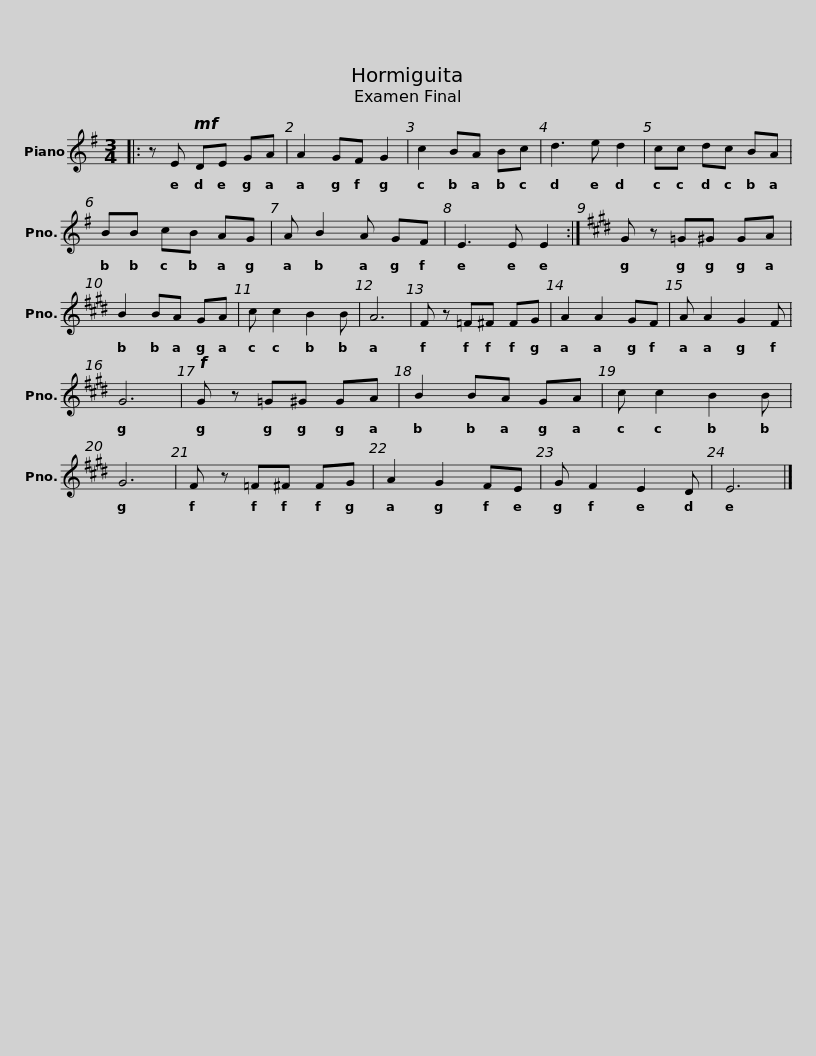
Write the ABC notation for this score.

X:1
L:1/8
M:3/4
I:linebreak $
K:G
V:1 treble
V:1
|: z E!mf! DE GA | A2 GF G2 | c2 BA Bc | d3 e d2 | cc dc BA | %5
 BB cB AG | A B2 A GF |$ E3 E E2 :|[K:E] G z =G^G GA | B2 BA GA | %10
 c c2 B2 B | A6 | F z =F^F FG | A2 A2 GF |$ A A2 G2 F | %15
 G6 |!f! G z =G^G GA | B2 BA GA | c c2 B2 B | G6 | %20
 F z =F^F FG |$ A2 G2 FE | G F2 E2 D | E6 |] %24
